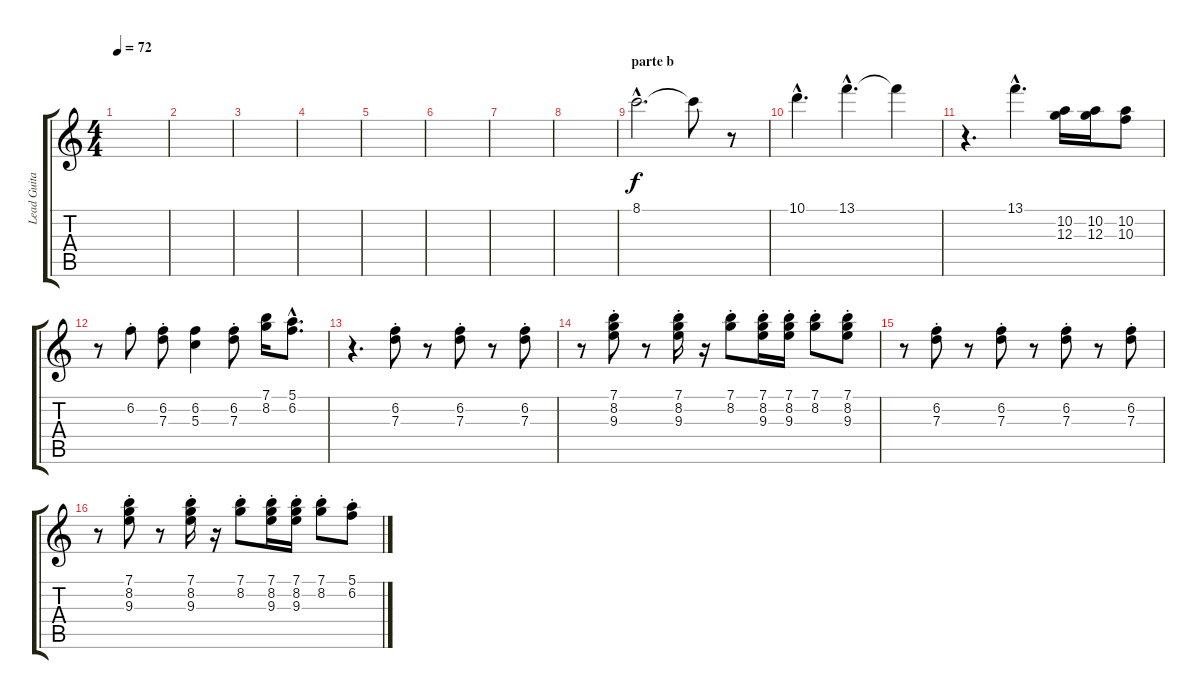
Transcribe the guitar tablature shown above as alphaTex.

\track ("Lead Guitar (Gilmour)" "Lead Guita") {instrument distortionguitar}
\staff {score tabs}
\tuning (E4 B3 G3 D3 A2 E2) {hide}
\ts (4 4)
\tempo 72
\clef g2
\ks c
|
|
|
|
|
|
|
|
\section ("" "parte b")
8.1{hac}.2{d} 8.1{t}.8 r.8 |
10.1{hac}.4{d} 13.1{hac}.4{d} 13.1{t}.4 |
r.4{d} 13.1{hac}.4{d} (10.2 12.3).16 (10.2 12.3).16 (10.2 10.3).8 |
r.8 6.2{st}.8 (6.2{st} 7.3{st}).8 (6.2 5.3).4 (6.2{st} 7.3{st}).8 (7.1 8.2).16 (5.1{hac} 6.2{hac}).8{d} |
r.4{d} (6.2{st} 7.3{st}).8 r.8 (6.2{st} 7.3{st}).8 r.8 (6.2{st} 7.3{st}).8 |
r.8 (7.1{st} 8.2{st} 9.3{st}).8 r.8 (7.1{st} 8.2{st} 9.3{st}).16 r.16 (7.1{st} 8.2{st}).8 (7.1{st} 8.2{st} 9.3{st}).16 (7.1{st} 8.2{st} 9.3{st}).16 (7.1{st} 8.2{st}).8 (7.1{st} 8.2{st} 9.3{st}).8 |
r.8 (6.2{st} 7.3{st}).8 r.8 (6.2{st} 7.3{st}).8 r.8 (6.2{st} 7.3{st}).8 r.8 (6.2{st} 7.3{st}).8 |
r.8 (7.1{st} 8.2{st} 9.3{st}).8 r.8 (7.1{st} 8.2{st} 9.3{st}).16 r.16 (7.1{st} 8.2{st}).8 (7.1{st} 8.2{st} 9.3{st}).16 (7.1{st} 8.2{st} 9.3{st}).16 (7.1{st} 8.2{st}).8 (5.1{st} 6.2{st}).8
